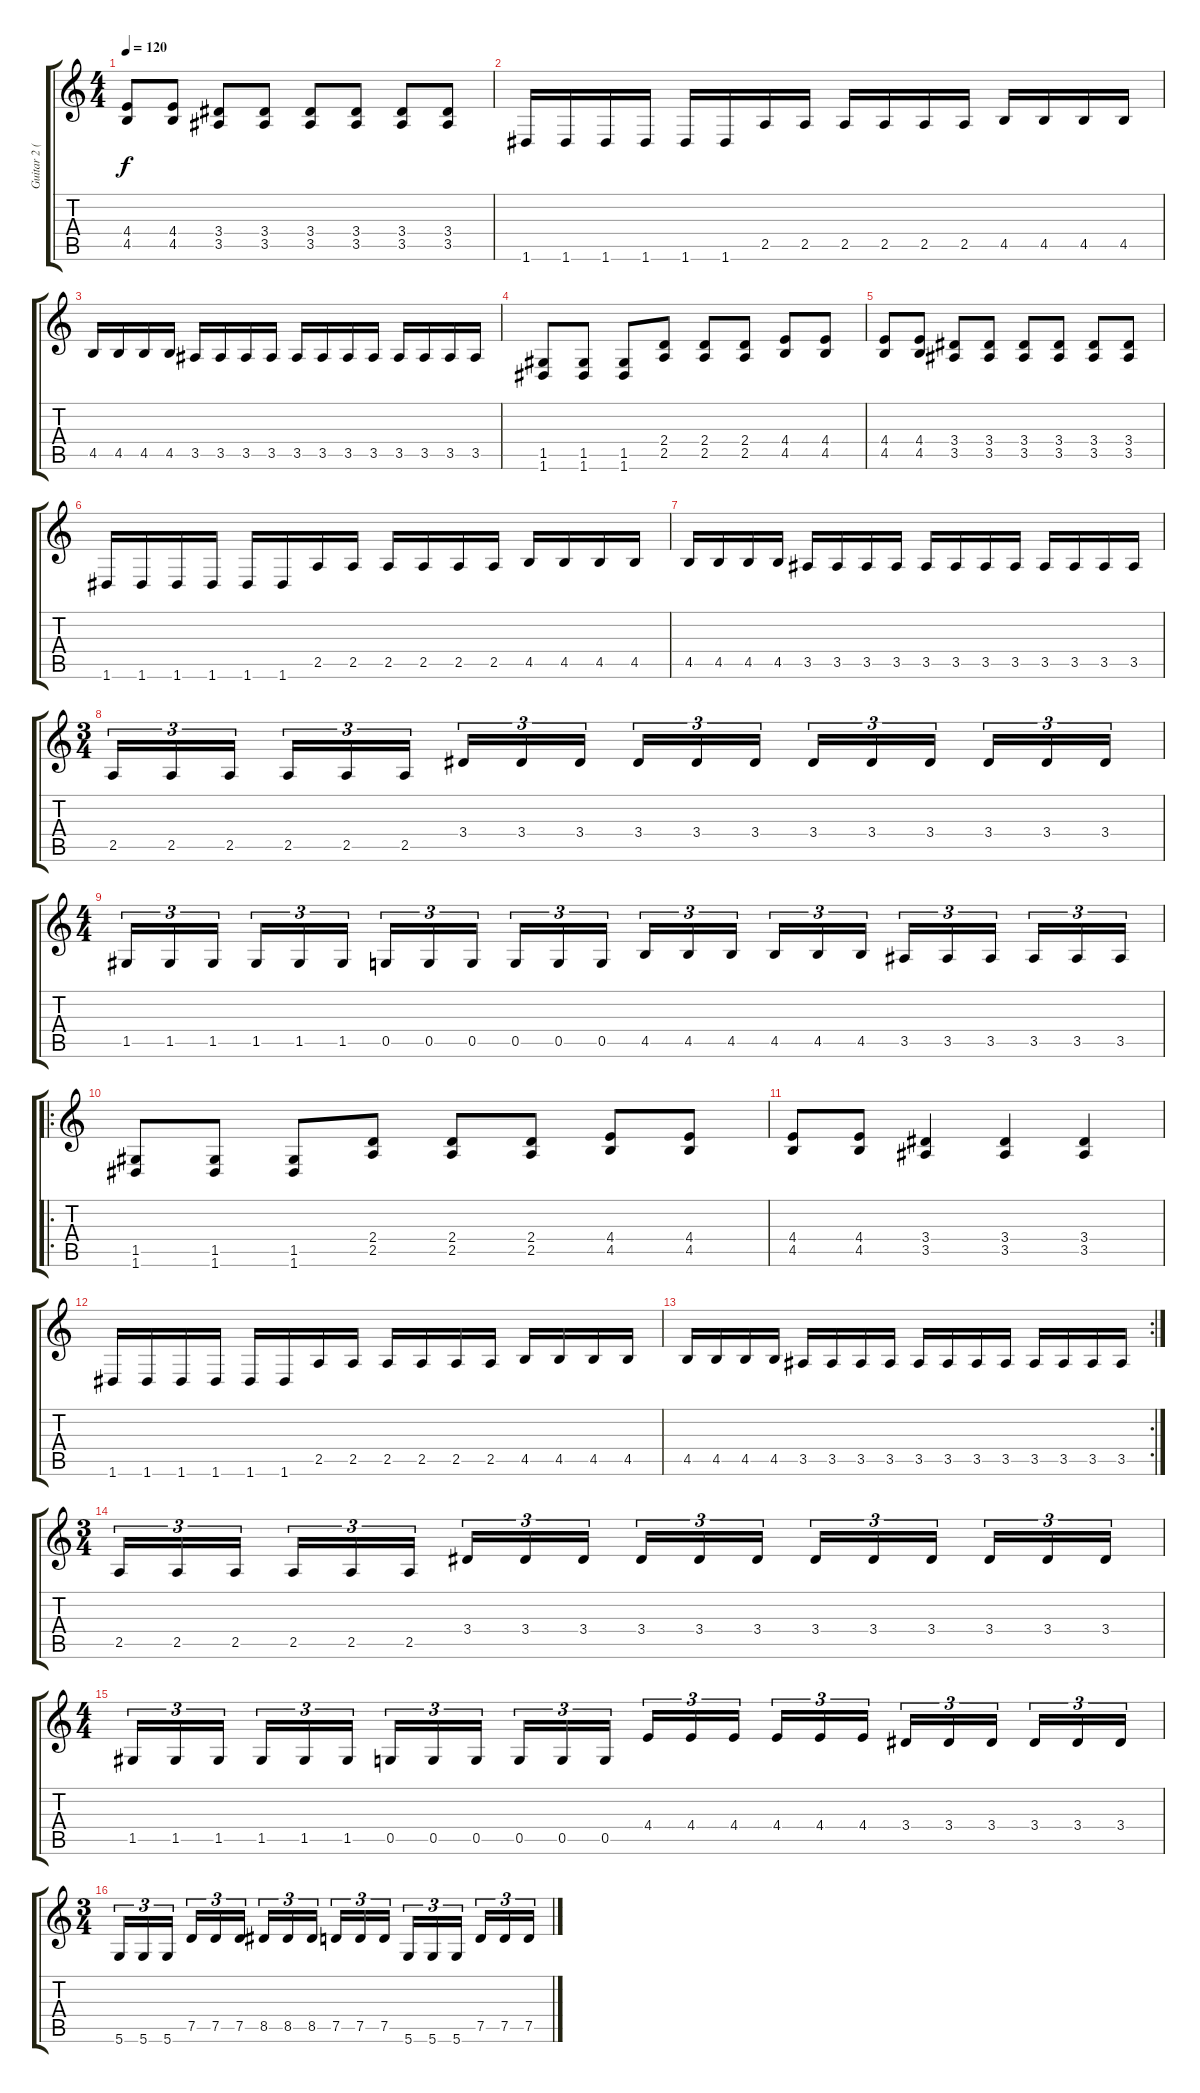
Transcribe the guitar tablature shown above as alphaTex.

\track ("Guitar 2 (Erik)" "Guitar 2 (") {instrument distortionguitar}
\staff {score tabs}
\tuning (D4 A3 F3 C3 G2 D2) {hide}
\ts (4 4)
\tempo 120
\clef g2
\ks c
(4.4 4.5).8{dy f} (4.4 4.5).8 (3.4 3.5).8 (3.4 3.5).8 (3.4 3.5).8 (3.4 3.5).8 (3.4 3.5).8 (3.4 3.5).8 |
1.6.16 1.6.16 1.6.16 1.6.16 1.6.16 1.6.16 2.5.16 2.5.16 2.5.16 2.5.16 2.5.16 2.5.16 4.5.16 4.5.16 4.5.16 4.5.16 |
4.5.16 4.5.16 4.5.16 4.5.16 3.5.16 3.5.16 3.5.16 3.5.16 3.5.16 3.5.16 3.5.16 3.5.16 3.5.16 3.5.16 3.5.16 3.5.16 |
(1.5 1.6).8 (1.5 1.6).8 (1.5 1.6).8 (2.4 2.5).8 (2.4 2.5).8 (2.4 2.5).8 (4.4 4.5).8 (4.4 4.5).8 |
(4.4 4.5).8 (4.4 4.5).8 (3.4 3.5).8 (3.4 3.5).8 (3.4 3.5).8 (3.4 3.5).8 (3.4 3.5).8 (3.4 3.5).8 |
1.6.16 1.6.16 1.6.16 1.6.16 1.6.16 1.6.16 2.5.16 2.5.16 2.5.16 2.5.16 2.5.16 2.5.16 4.5.16 4.5.16 4.5.16 4.5.16 |
4.5.16 4.5.16 4.5.16 4.5.16 3.5.16 3.5.16 3.5.16 3.5.16 3.5.16 3.5.16 3.5.16 3.5.16 3.5.16 3.5.16 3.5.16 3.5.16 |
\ts (3 4)
2.5.16{tu (3 2)} 2.5.16{tu (3 2)} 2.5.16{tu (3 2)} 2.5.16{tu (3 2)} 2.5.16{tu (3 2)} 2.5.16{tu (3 2)} 3.4.16{tu (3 2)} 3.4.16{tu (3 2)} 3.4.16{tu (3 2)} 3.4.16{tu (3 2)} 3.4.16{tu (3 2)} 3.4.16{tu (3 2)} 3.4.16{tu (3 2)} 3.4.16{tu (3 2)} 3.4.16{tu (3 2)} 3.4.16{tu (3 2)} 3.4.16{tu (3 2)} 3.4.16{tu (3 2)} |
\ts (4 4)
1.5.16{tu (3 2)} 1.5.16{tu (3 2)} 1.5.16{tu (3 2)} 1.5.16{tu (3 2)} 1.5.16{tu (3 2)} 1.5.16{tu (3 2)} 0.5.16{tu (3 2)} 0.5.16{tu (3 2)} 0.5.16{tu (3 2)} 0.5.16{tu (3 2)} 0.5.16{tu (3 2)} 0.5.16{tu (3 2)} 4.5.16{tu (3 2)} 4.5.16{tu (3 2)} 4.5.16{tu (3 2)} 4.5.16{tu (3 2)} 4.5.16{tu (3 2)} 4.5.16{tu (3 2)} 3.5.16{tu (3 2)} 3.5.16{tu (3 2)} 3.5.16{tu (3 2)} 3.5.16{tu (3 2)} 3.5.16{tu (3 2)} 3.5.16{tu (3 2)} |
\ro
(1.5 1.6).8 (1.5 1.6).8 (1.5 1.6).8 (2.4 2.5).8 (2.4 2.5).8 (2.4 2.5).8 (4.4 4.5).8 (4.4 4.5).8 |
(4.4 4.5).8 (4.4 4.5).8 (3.4 3.5).4 (3.4 3.5).4 (3.4 3.5).4 |
1.6.16 1.6.16 1.6.16 1.6.16 1.6.16 1.6.16 2.5.16 2.5.16 2.5.16 2.5.16 2.5.16 2.5.16 4.5.16 4.5.16 4.5.16 4.5.16 |
\rc 2
4.5.16 4.5.16 4.5.16 4.5.16 3.5.16 3.5.16 3.5.16 3.5.16 3.5.16 3.5.16 3.5.16 3.5.16 3.5.16 3.5.16 3.5.16 3.5.16 |
\ts (3 4)
2.5.16{tu (3 2)} 2.5.16{tu (3 2)} 2.5.16{tu (3 2)} 2.5.16{tu (3 2)} 2.5.16{tu (3 2)} 2.5.16{tu (3 2)} 3.4.16{tu (3 2)} 3.4.16{tu (3 2)} 3.4.16{tu (3 2)} 3.4.16{tu (3 2)} 3.4.16{tu (3 2)} 3.4.16{tu (3 2)} 3.4.16{tu (3 2)} 3.4.16{tu (3 2)} 3.4.16{tu (3 2)} 3.4.16{tu (3 2)} 3.4.16{tu (3 2)} 3.4.16{tu (3 2)} |
\ts (4 4)
1.5.16{tu (3 2)} 1.5.16{tu (3 2)} 1.5.16{tu (3 2)} 1.5.16{tu (3 2)} 1.5.16{tu (3 2)} 1.5.16{tu (3 2)} 0.5.16{tu (3 2)} 0.5.16{tu (3 2)} 0.5.16{tu (3 2)} 0.5.16{tu (3 2)} 0.5.16{tu (3 2)} 0.5.16{tu (3 2)} 4.4.16{tu (3 2)} 4.4.16{tu (3 2)} 4.4.16{tu (3 2)} 4.4.16{tu (3 2)} 4.4.16{tu (3 2)} 4.4.16{tu (3 2)} 3.4.16{tu (3 2)} 3.4.16{tu (3 2)} 3.4.16{tu (3 2)} 3.4.16{tu (3 2)} 3.4.16{tu (3 2)} 3.4.16{tu (3 2)} |
\ts (3 4)
5.6.16{tu (3 2)} 5.6.16{tu (3 2)} 5.6.16{tu (3 2)} 7.5.16{tu (3 2)} 7.5.16{tu (3 2)} 7.5.16{tu (3 2)} 8.5.16{tu (3 2)} 8.5.16{tu (3 2)} 8.5.16{tu (3 2)} 7.5.16{tu (3 2)} 7.5.16{tu (3 2)} 7.5.16{tu (3 2)} 5.6.16{tu (3 2)} 5.6.16{tu (3 2)} 5.6.16{tu (3 2)} 7.5.16{tu (3 2)} 7.5.16{tu (3 2)} 7.5.16{tu (3 2)}
